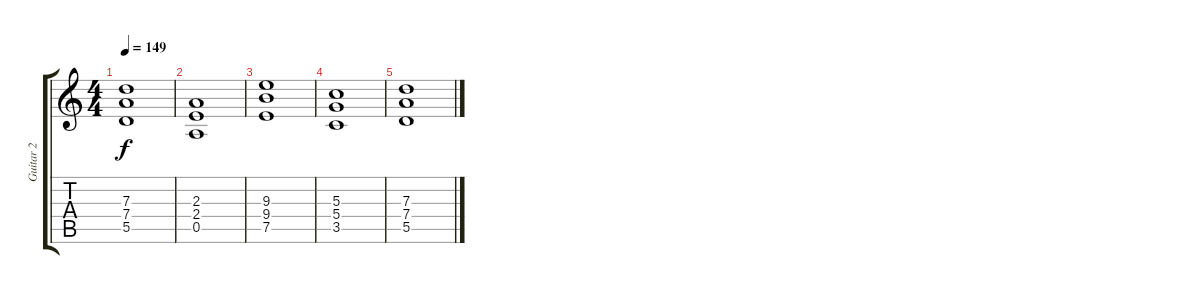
\track ("Guitar 2" "Guitar 2") {instrument overdrivenguitar}
\staff {score tabs}
\tuning (E4 B3 G3 D3 A2 E2) {hide}
\ts (4 4)
\tempo 149
\clef g2
\ks c
(7.3 7.4 5.5).1{dy f} |
(2.3 2.4 0.5).1 |
(9.3 9.4 7.5).1 |
(5.3 5.4 3.5).1 |
(7.3 7.4 5.5).1
